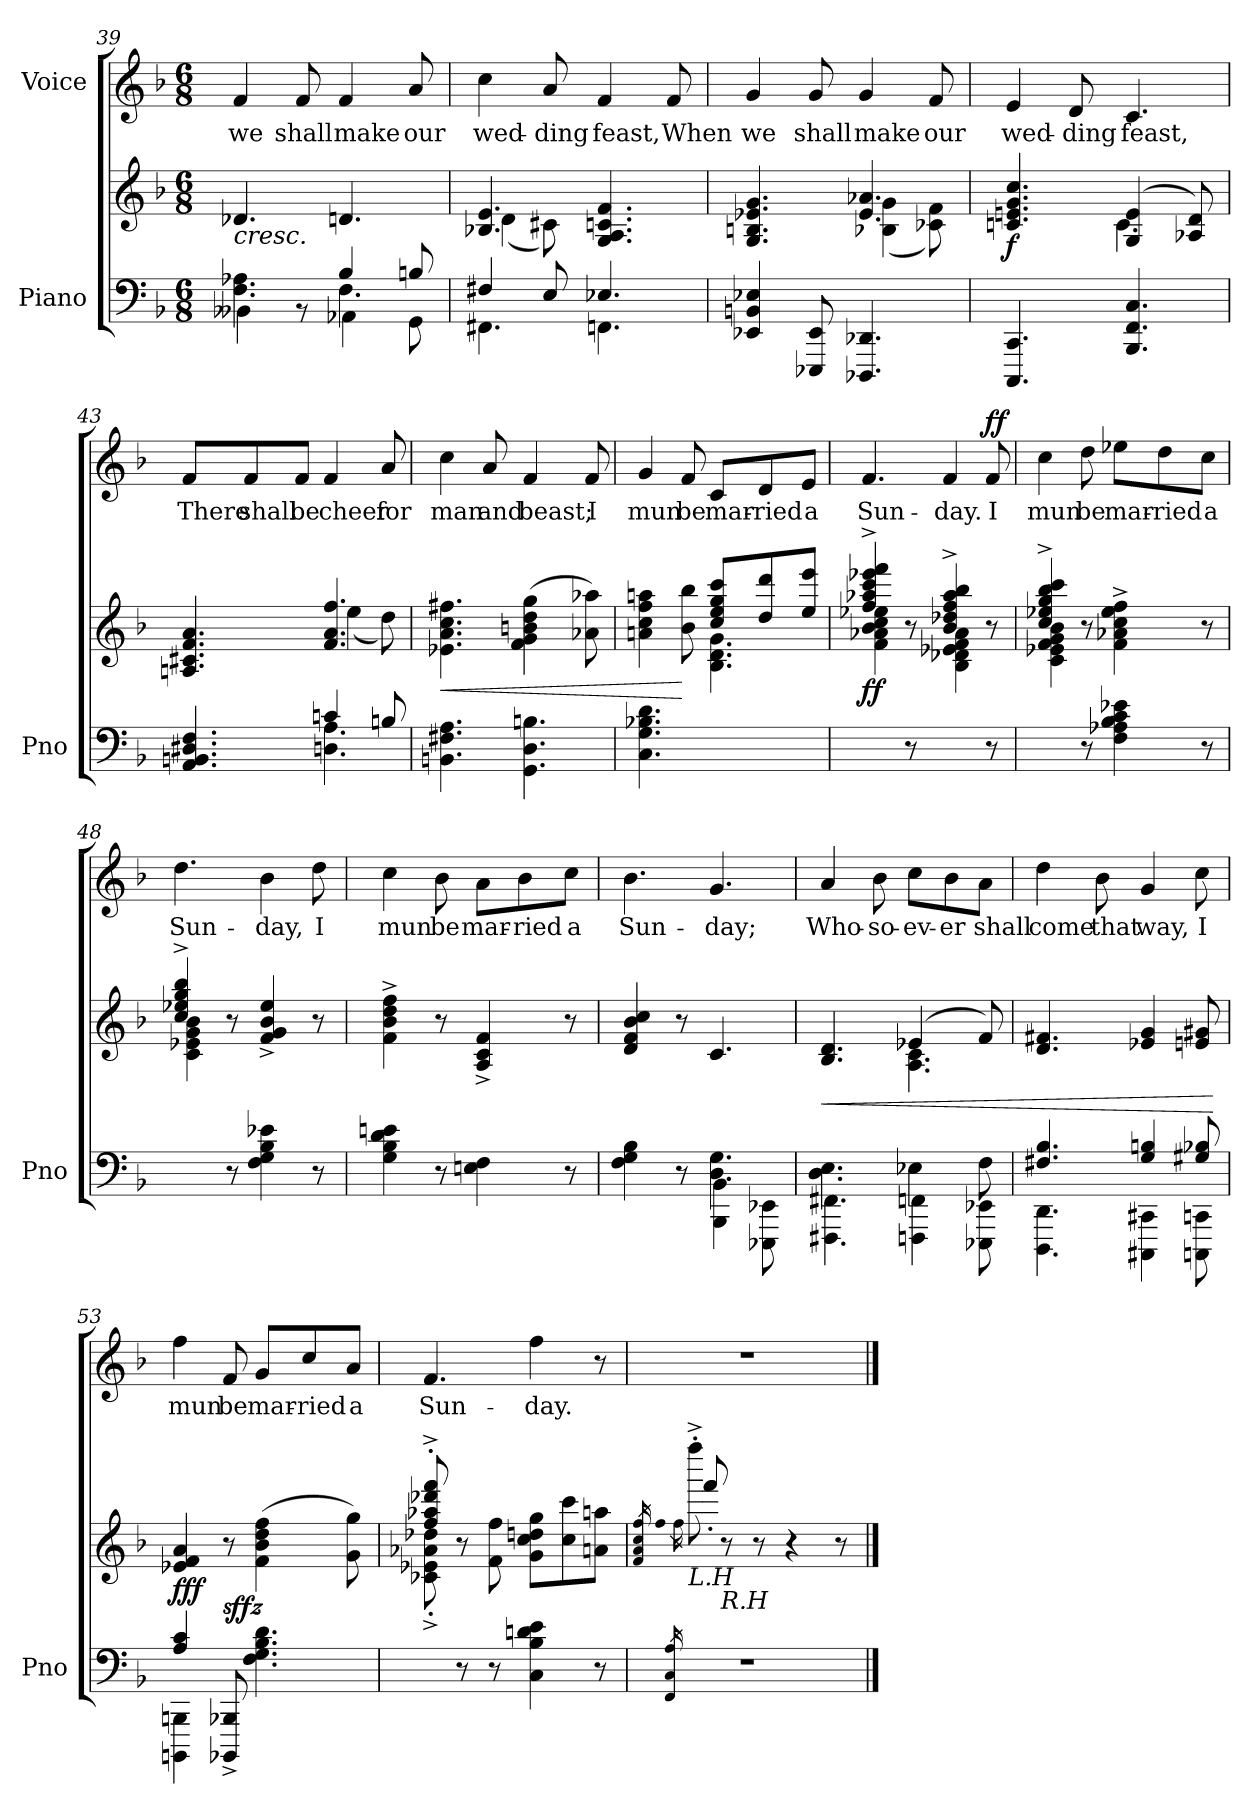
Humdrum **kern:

**kern	**kern	**dynam	**kern	**text	**dynam
*part2	*part2	*part2	*part1	*part1	*part1
*staff3	*staff2	*staff2/3	*staff1	*staff1	*staff1
*I"Piano	*	*	*I"Voice	*	*
*I'Pno	*	*	*	*	*
!!LO:LB:g=z
*clefF4	*clefG2	*	*clefG2	*	*
*k[b-]	*k[b-]	*	*k[b-]	*	*
*M6/8	*M6/8	*	*M6/8	*	*
=39	=39	=39	=39	=39	=39
*^	*	*	*	*	*
*	*^	*	*	*	*	*
!	!	!	!LO:TX:b:i:t=cresc.	!	!	!	!
!	!	!	!	!	!	!LO:LY:b	!
4.F\ 4.A-X\	4BB--X\	4.ryy	4.d-X/	.	4f/	we	.
!	!	!	!	!	!	!LO:LY:b	!
.	8r	.	.	.	8f/	shall	.
!	!	!	!	!	!	!LO:LY:b	!
4.F\	4B-/	4AA-X\	4.dn/	.	4f/	make	.
!	!	!	!	!	!	!LO:LY:b	!
.	8Bn/	8GG\	.	.	8a/	our	.
=40	=40	=40	=40	=40	=40	=40	=40
*	*	*	*^	*	*	*	*
!	!	!	!	!	!	!	!LO:LY:b	!
*	*v	*v	*	*	*	*	*	*
4F#X/	4.FF#X\	4.B-X/ 4.e/	(4d\	.	4cc\	wed-	.
!	!	!	!	!	!	!LO:LY:b	!
8E/	.	.	8c#X\)	.	8a/	-ding	.
!	!	!	!	!	!	!LO:LY:b	!
4.E-X/	4.FFn\	4.G/ 4.A/ 4.cn/ 4.f/	4.ryy	.	4f/	feast,	.
!	!	!	!	!	!	!LO:LY:b	!
.	.	.	.	.	8f/	When	.
*v	*v	*	*	*	*	*	*
=41	=41	=41	=41	=41	=41	=41
!	!	!	!	!	!LO:LY:b	!
4EE-X/ 4BBn/ 4E-X/	4.G/ 4.Bn/ 4.e-X/ 4.g/	4.ryy	.	4g/	we	.
!	!	!	!	!	!LO:LY:b	!
8EEE-X/ 8EE-/	.	.	.	8g/	shall	.
!	!	!	!	!	!LO:LY:b	!
4.DDD-X/ 4.DD-X/	4.e-/ 4.a-X/	(4B-X\ 4g\	.	4g/	make	.
!	!	!	!	!	!LO:LY:b	!
.	.	8c-X\ 8f\)	.	8f/	our	.
=42	=42	=42	=42	=42	=42	=42
!	!	!	!LO:DY:b	!	!LO:LY:b	!
4.CCC/ 4.CC/	4.cn/ 4.en/ 4.g/ 4.cc/	4.ryy	f	4e/	wed-	.
!	!	!	!	!	!LO:LY:b	!
.	.	.	.	8d/	-ding	.
!	!	!	!	!	!LO:LY:b	!
4.BBB-/ 4.FF/ 4.C/	(4G/ 4e/	4.c\	.	4.c/	feast,	.
.	8A-X/ 8d/)	.	.	.	.	.
!!LO:PB:g=z
=43	=43	=43	=43	=43	=43	=43
*^	*	*	*	*	*	*
!	!	!	!	!	!	!LO:LY:b	!
4.AA/ 4.BBn/ 4.D#X/ 4.F/	4.ryy	4.An/ 4.c#X/ 4.f/ 4.a/	4.ryy	.	8f/L	There	.
!	!	!	!	!	!	!LO:LY:b	!
.	.	.	.	.	8f/	shall	.
!	!	!	!	!	!	!LO:LY:b	!
.	.	.	.	.	8f/J	be	.
!	!	!	!	!	!	!LO:LY:b	!
4cn/	4.Dn\ 4.A\	4.f/ 4.a/ 4.ff/	(4ee\	.	4f/	cheer	.
!	!	!	!	!	!	!LO:LY:b	!
8Bn/	.	.	8dd\)	.	8a/	for	.
*v	*v	*	*	*	*	*	*
=44	=44	=44	=44	=44	=44	=44
!	!	!	!LO:HP:b	!	!LO:LY:b	!
*	*v	*v	*	*	*	*
4.BBn\ 4.F#X\ 4.A\	4.e-X\ 4.a\ 4.cc\ 4.ff#X\	<	4cc\	man	.
!	!	!	!	!LO:LY:b	!
.	.	.	8a/	and	.
!	!	!	!	!LO:LY:b	!
4.GG\ 4.D\ 4.Bn\	(4f\ 4g\ 4bn\ 4dd\ 4gg\	.	4f/	beast;	.
!	!	!	!	!LO:LY:b	!
.	8a-X\ 8aa-X\)	.	8f/	I	.
=45	=45	=45	=45	=45	=45
*	*^	*	*	*	*
!	!	!	!	!	!LO:LY:b	!
4.C\ 4.G\ 4.B-X\ 4.d\	4an\ 4cc\ 4ff\ 4aan\	4.ryy	.	4g/	mun	.
!	!	!	!	!	!LO:LY:b	!
.	8b-\ 8bb-\	.	[	8f/	be	.
!	!	!	!	!	!LO:LY:b	!
4.ryy	8cc/ 8ee/ 8gg/ 8ccc/L	4.B-\ 4.d\ 4.g\	.	8c/L	mar-	.
!	!	!	!	!	!LO:LY:b	!
.	8dd/ 8ddd/	.	.	8d/	-ried	.
!	!	!	!	!	!LO:LY:b	!
.	8ee/ 8eee/J	.	.	8e/J	a	.
!!LO:LB:g=z
=46	=46	=46	=46	=46	=46	=46
!	!	!	!LO:DY:b	!	!LO:LY:b	!
4ryy	4ff/^> 4aa-X/^> 4ccc/^> 4eee-X/^> 4fff/^>	4f\ 4a-X\ 4b-\ 4cc\ 4ee-X\	ff	4.f/	Sun-	.
8r	8r	8ryy	.	.	.	.
!	!	!	!	!	!LO:LY:b	!
4ryy	4b-/^> 4dd-X/^> 4ff/^> 4aa-/^> 4bb-/^>	4B-\ 4d-X\ 4e-X\ 4f\ 4a-\	.	4f/	-day.	.
!	!	!	!	!	!LO:LY:b	!LO:DY:a
8r	8r	8ryy	.	8f/	I	ff
=47	=47	=47	=47	=47	=47	=47
!	!	!	!	!	!LO:LY:b	!
4ryy	4cc/^> 4ee-X/^> 4gg/^> 4bb-/^> 4ccc/^>	4c\ 4e-X\ 4f\ 4g\ 4b-\	.	4cc\	mun	.
!	!	!	!	!	!LO:LY:b	!
8r	8r	2ryy	.	8dd\	be	.
!	!	!	!	!	!LO:LY:b	!
4F\ 4A-X\ 4B-\ 4c\ 4e-X\	4f\^ 4a-X\^ 4cc\^ 4ee-\^ 4ff\^	.	.	8ee-X\L	mar-	.
!	!	!	!	!	!LO:LY:b	!
.	.	.	.	8dd\	-ried	.
!	!	!	!	!	!LO:LY:b	!
8r	8r	.	.	8cc\J	a	.
=48	=48	=48	=48	=48	=48	=48
!	!	!	!	!	!LO:LY:b	!
4ryy	4cc/^> 4ee-X/^> 4gg/^> 4bb-/^>	4c\ 4e-X\ 4g\ 4b-\	.	4.dd\	Sun-	.
8r	8r	2ryy	.	.	.	.
!	!	!	!	!	!LO:LY:b	!
4F\ 4G\ 4B-\ 4e-X\	4f/^> 4g/^> 4b-/^> 4ee-/^>	.	.	4b-\	-day,	.
!	!	!	!	!	!LO:LY:b	!
8r	8r	.	.	8dd\	I	.
*	*v	*v	*	*	*	*
!!LO:LB:g=z
=49	=49	=49	=49	=49	=49
!	!	!	!	!LO:LY:b	!
4G\ 4B-\ 4d\ 4en\	4f\^> 4b-\^> 4dd\^> 4ff\^>	.	4cc\	mun	.
!	!	!	!	!LO:LY:b	!
8r	8r	.	8b-\	be	.
!	!	!	!	!LO:LY:b	!
4En\ 4F\	4A/^> 4c/^> 4f/^>	.	8a\L	mar-	.
!	!	!	!	!LO:LY:b	!
.	.	.	8b-\	-ried	.
!	!	!	!	!LO:LY:b	!
8r	8r	.	8cc\J	a	.
=50	=50	=50	=50	=50	=50
*^	*	*	*	*	*
!	!	!	!	!	!LO:LY:b	!
4.ryy	4F\ 4G\ 4B-\	4d/ 4f/ 4b-/ 4cc/	.	4.b-\	Sun-	.
.	8r	8r	.	.	.	.
!	!	!	!	!	!LO:LY:b	!
4.D\ 4.G\	4BBB-\ 4BB-\	4.c/	.	4.g/	-day;	.
.	8EEE-X\ 8EE-X\	.	.	.	.	.
=51	=51	=51	=51	=51	=51	=51
!	!	!	!LO:HP:b	!	!LO:LY:b	!
*	*	*^	*	*	*	*
!	!	!	!	!LO:DY:n=1:b	!	!	!
!	!	!	!	!LO:DY:n=2:b	!	!	!
4.D\ 4.E\	4.FFF#X\ 4.FF#X\	4.B-/ 4.d/	4.ryy	< mf other-dynamics	4a/	Who-	.
!	!	!	!	!	!	!LO:LY:b	!
.	.	.	.	.	8b-\	-so-	.
!	!	!	!	!	!	!LO:LY:b	!
4E-X\	4FFFn\ 4FFn\	(4e-X/	4.A\ 4.c\	.	8cc\L	-ev-	.
!	!	!	!	!	!	!LO:LY:b	!
.	.	.	.	.	8b-\	-er	.
!	!	!	!	!	!	!LO:LY:b	!
8F\	8EEE-X\ 8EE-X\	8f/)	.	.	8a\J	shall	.
*	*	*v	*v	*	*	*	*
!!LO:LB:g=z
=52	=52	=52	=52	=52	=52	=52
!	!	!	!	!	!LO:LY:b	!
4.F#X/ 4.B-/	4.DDD\ 4.DD\	4.d/ 4.f#X/	.	4dd\	come	.
!	!	!	!	!	!LO:LY:b	!
.	.	.	.	8b-\	that	.
!	!	!	!	!	!LO:LY:b	!
4G/ 4Bn/	4CCC#X\ 4CC#X\	4e-X/ 4g/	.	4g/	way,	.
!	!	!	!	!	!LO:LY:b	!
8G#X/ 8B-X/	8CCCn\ 8CCn\	8en/ 8g#X/	.	8cc\	I	.
*v	*v	*	*	*	*	*
.	.	[	.	.	.
=53	=53	=53	=53	=53	=53
*^	*	*	*	*	*
!	!	!	!LO:DY:b	!	!LO:LY:b	!
4A/ 4c/	4BBBBn\ 4BBBn\	4e-X/ 4f/ 4a/	fff	4ff\	mun	.
!	!	!	!LO:DY:a=2	!	!LO:LY:b	!
8ryy	8BBBB-X/^> 8BBB-X/^>	8r	sffz	8f/	be	.
!	!	!	!	!	!LO:LY:b	!
4.F\ 4.G\ 4.B-\ 4.d\	4.ryy	(4f\ 4b-\ 4dd\ 4ff\	.	8g/L	mar-	.
!	!	!	!	!	!LO:LY:b	!
.	.	.	.	8cc/	-ried	.
!	!	!	!	!	!LO:LY:b	!
.	.	8g\ 8gg\)	.	8a/J	a	.
*v	*v	*	*	*	*	*
=54	=54	=54	=54	=54	=54
*	*^	*	*	*	*
!	!	!	!	!	!LO:LY:b	!
8ryy	8ff/'>^> 8aa-X/'>^> 8ddd-X/'>^> 8fff/'>^>	8c-X\'<^< 8e-X\'<^< 8a-X\'<^< 8dd-X\'<^<	.	4.f/	Sun-	.
8r	8r	2ryy	.	.	.	.
8r	8f\ 8ff\	.	.	.	.	.
!	!	!	!	!	!LO:LY:b	!
4C\ 4B-\ 4dn\ 4e\	8g\ 8cc\ 8ddn\ 8gg\L	.	.	4ff\	-day.	.
.	8cc\ 8ccc\	.	.	.	.	.
8r	8an\ 8aan\J	8ryy	.	8r	.	.
=55	=55	=55	=55	=55	=55	=55
.	16qf/ 16qa/ 16qcc/ 16qff/	.	.	.	.	.
16qFF/ 16qC/ 16qA/LL	qff	16qff\JJ	.	.	.	.
*^	*	*	*	*	*	*
!	!	!LO:TX:b:i:t=L.H	!	!	!	!	!
8ryy	2.r	8ffff:'>^>\	8fff'/	.	2.r	.	.
!	!	!LO:TX:b:i:t=R.H	!	!	!	!	!
2ryy	.	8r	2ryy	.	.	.	.
.	.	8r	.	.	.	.	.
.	.	4r	.	.	.	.	.
8ryy	.	8r	8ryy	.	.	.	.
*v	*v	*	*	*	*	*	*
*	*v	*v	*	*	*	*
==	==	==	==	==	==
*-	*-	*-	*-	*-	*-
